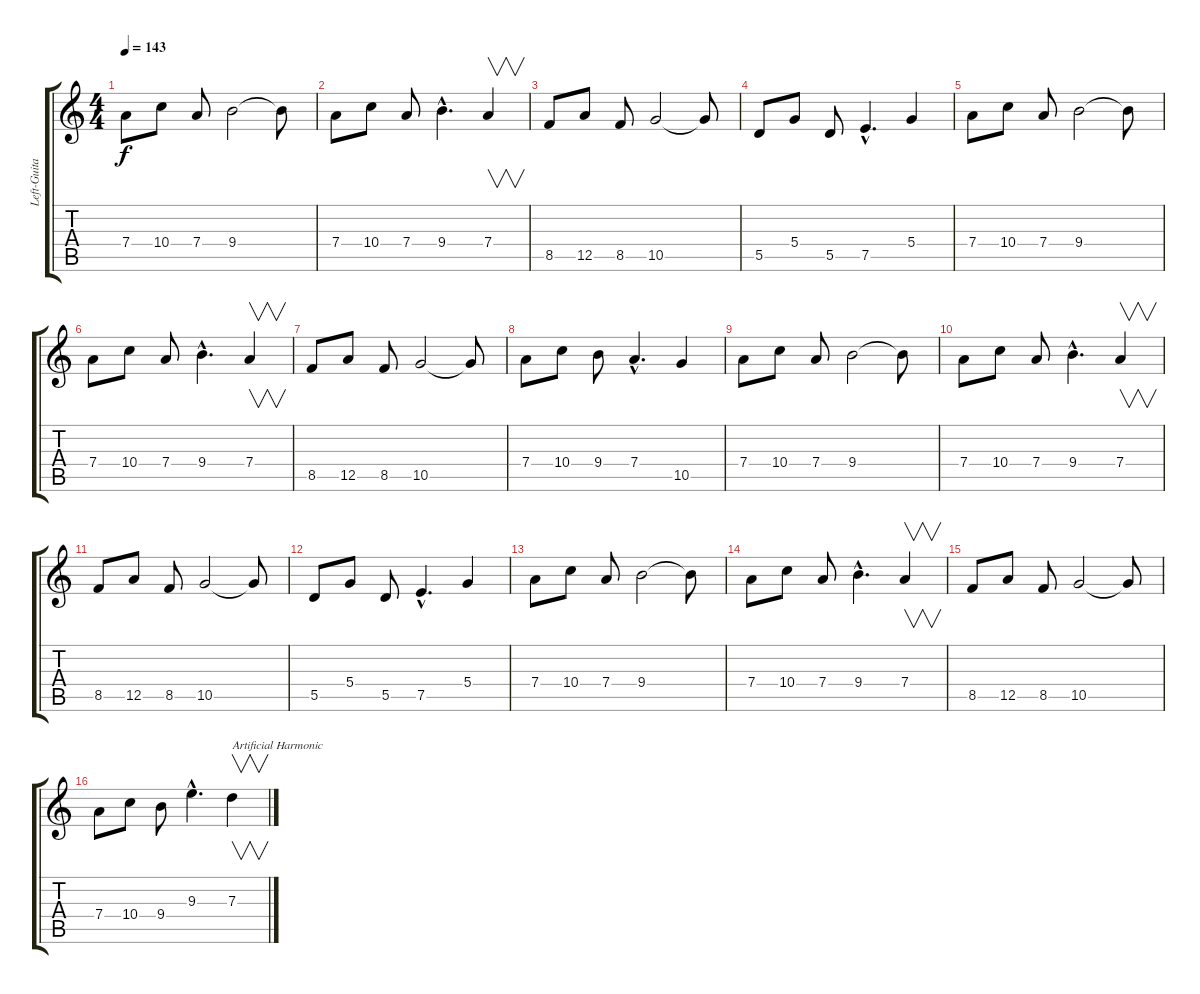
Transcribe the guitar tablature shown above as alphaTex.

\track ("Left-Guitar" "Left-Guita") {instrument distortionguitar}
\staff {score tabs}
\tuning (E4 B3 G3 D3 A2 E2) {hide}
\ts (4 4)
\tempo 143
\clef g2
\ks c
7.4.8{dy f instrument distortionguitar} 10.4.8 7.4.8 9.4.2 9.4{t}.8 |
7.4.8 10.4.8 7.4.8 9.4{hac}.4{d} 7.4.4{v} |
8.5.8 12.5.8 8.5.8 10.5.2 10.5{t}.8 |
5.5.8 5.4.8 5.5.8 7.5{hac}.4{d} 5.4.4 |
7.4.8 10.4.8 7.4.8 9.4.2 9.4{t}.8 |
7.4.8 10.4.8 7.4.8 9.4{hac}.4{d} 7.4.4{v} |
8.5.8 12.5.8 8.5.8 10.5.2 10.5{t}.8 |
7.4.8 10.4.8 9.4.8 7.4{hac}.4{d} 10.5.4 |
7.4.8 10.4.8 7.4.8 9.4.2 9.4{t}.8 |
7.4.8 10.4.8 7.4.8 9.4{hac}.4{d} 7.4.4{v} |
8.5.8 12.5.8 8.5.8 10.5.2 10.5{t}.8 |
5.5.8 5.4.8 5.5.8 7.5{hac}.4{d} 5.4.4 |
7.4.8 10.4.8 7.4.8 9.4.2 9.4{t}.8 |
7.4.8 10.4.8 7.4.8 9.4{hac}.4{d} 7.4.4{v} |
8.5.8 12.5.8 8.5.8 10.5.2 10.5{t}.8 |
7.4.8 10.4.8 9.4.8 9.3{hac}.4{d} 7.3.4{v txt "Artificial Harmonic" instrument guitarharmonics}
